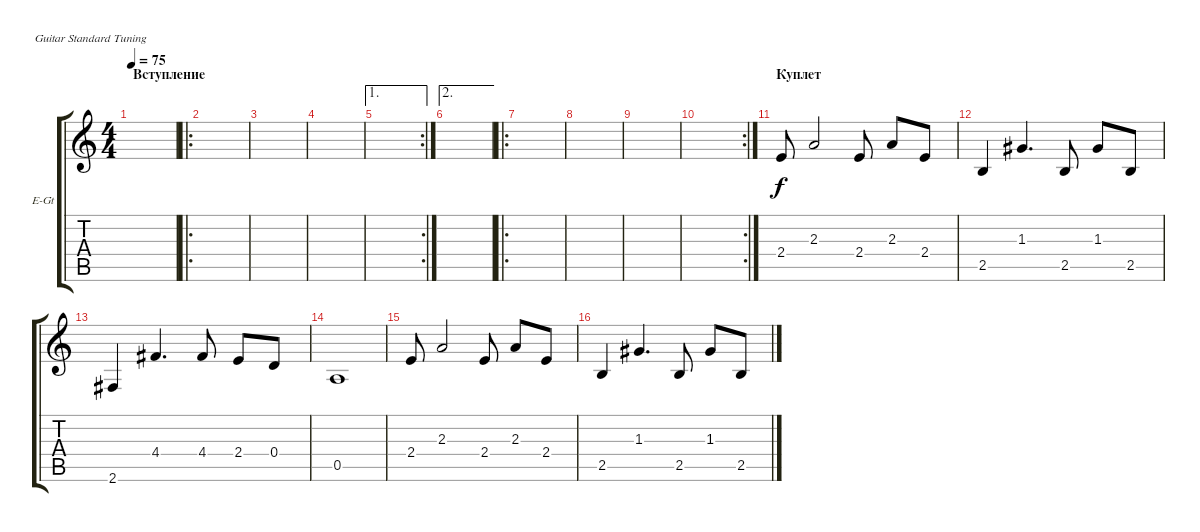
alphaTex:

\defaultSystemsLayout 4
\bracketExtendMode groupsimilarinstruments
\firstSystemTrackNameOrientation horizontal
\otherSystemsTrackNameOrientation horizontal
\track ("Electric Guitar" "E-Gt") {instrument electricguitarclean}
\staff {score tabs}
\tuning (E4 B3 G3 D3 A2 E2)
\ts (4 4)
\section ("" "Вступление")
\tempo 75
\clef g2
\scale
0.462451
\ks c
|
\ro
\scale
0.29249 |
\scale
0.245059 |
\scale
0.322917 |
\ae 1
\rc 2
\scale
0.354167 |
\ae 2
\scale
0.322917 |
\ro
\scale
0.373737 |
\scale
0.313131 |
\scale
0.313131 |
\rc 2
\scale
0.354167 |
\section ("" "Куплет")
\scale
0.322917 2.4.8 2.3.2 2.4.8 2.3.8 2.4.8 |
\scale
0.322917 2.5.4 1.3.4{d} 2.5.8 1.3.8 2.5.8 |
\scale
0.333333 2.6.4 4.4.4{d} 4.4.8 2.4.8 0.4.8 |
\scale
0.333333 0.5.1 |
\scale
0.333333 2.4.8 2.3.2 2.4.8 2.3.8 2.4.8 |
\scale
0.333333 2.5.4 1.3.4{d} 2.5.8 1.3.8 2.5.8
